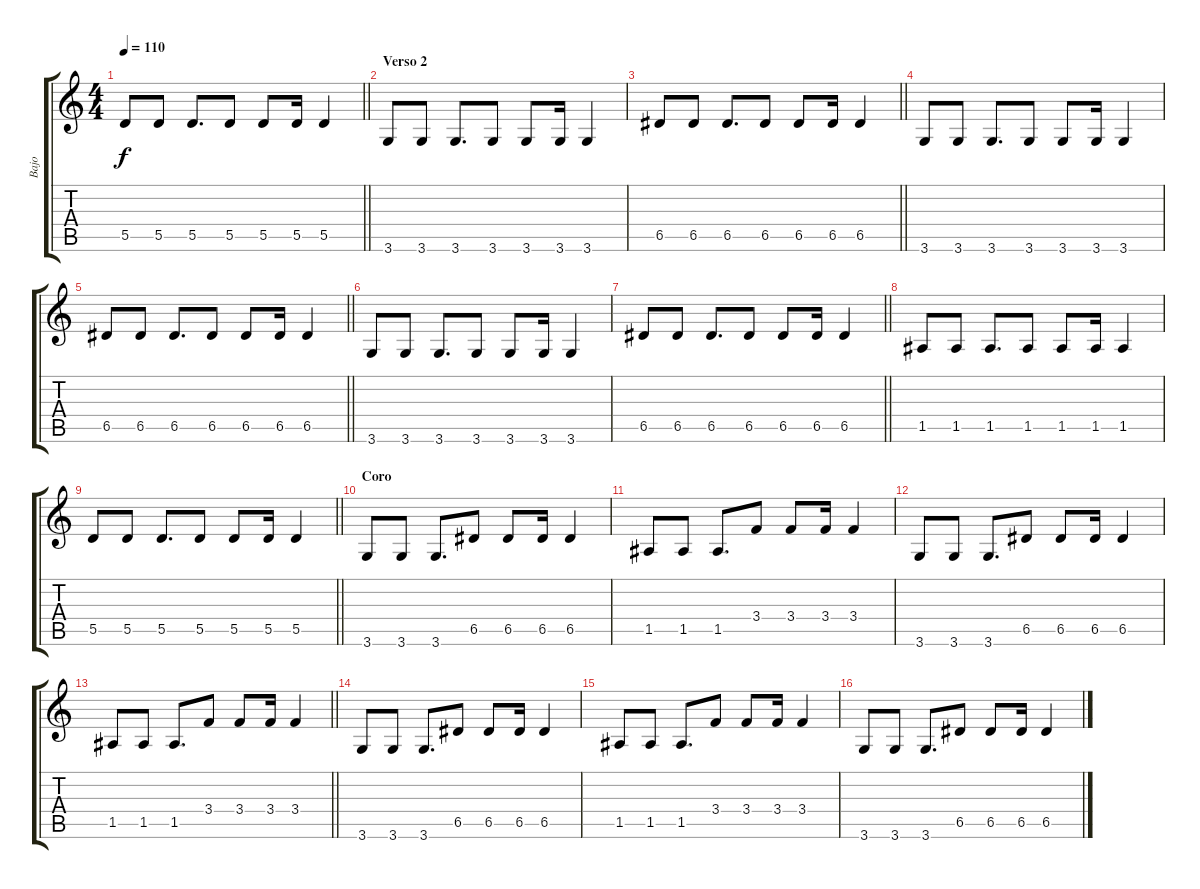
\track ("Bajo" "Bajo") {instrument electricbassfinger}
\staff {score tabs}
\tuning (E4 B3 G3 D3 A2 E2) {hide}
\ts (4 4)
\tempo 110
\clef g2
\barLineRight lightlight
\ks c
5.5.8{dy f} 5.5.8 5.5.8{d} 5.5.8 5.5.8 5.5.16 5.5.4 |
\section ("" "Verso 2")
3.6.8 3.6.8 3.6.8{d} 3.6.8 3.6.8 3.6.16 3.6.4 |
\barLineRight lightlight
6.5.8 6.5.8 6.5.8{d} 6.5.8 6.5.8 6.5.16 6.5.4 |
3.6.8 3.6.8 3.6.8{d} 3.6.8 3.6.8 3.6.16 3.6.4 |
\barLineRight lightlight
6.5.8 6.5.8 6.5.8{d} 6.5.8 6.5.8 6.5.16 6.5.4 |
3.6.8 3.6.8 3.6.8{d} 3.6.8 3.6.8 3.6.16 3.6.4 |
\barLineRight lightlight
6.5.8 6.5.8 6.5.8{d} 6.5.8 6.5.8 6.5.16 6.5.4 |
1.5.8 1.5.8 1.5.8{d} 1.5.8 1.5.8 1.5.16 1.5.4 |
\barLineRight lightlight
5.5.8 5.5.8 5.5.8{d} 5.5.8 5.5.8 5.5.16 5.5.4 |
\section ("" "Coro")
3.6.8 3.6.8 3.6.8{d} 6.5.8 6.5.8 6.5.16 6.5.4 |
1.5.8 1.5.8 1.5.8{d} 3.4.8 3.4.8 3.4.16 3.4.4 |
3.6.8 3.6.8 3.6.8{d} 6.5.8 6.5.8 6.5.16 6.5.4 |
\barLineRight lightlight
1.5.8 1.5.8 1.5.8{d} 3.4.8 3.4.8 3.4.16 3.4.4 |
\section ("" "")
3.6.8 3.6.8 3.6.8{d} 6.5.8 6.5.8 6.5.16 6.5.4 |
1.5.8 1.5.8 1.5.8{d} 3.4.8 3.4.8 3.4.16 3.4.4 |
3.6.8 3.6.8 3.6.8{d} 6.5.8 6.5.8 6.5.16 6.5.4
